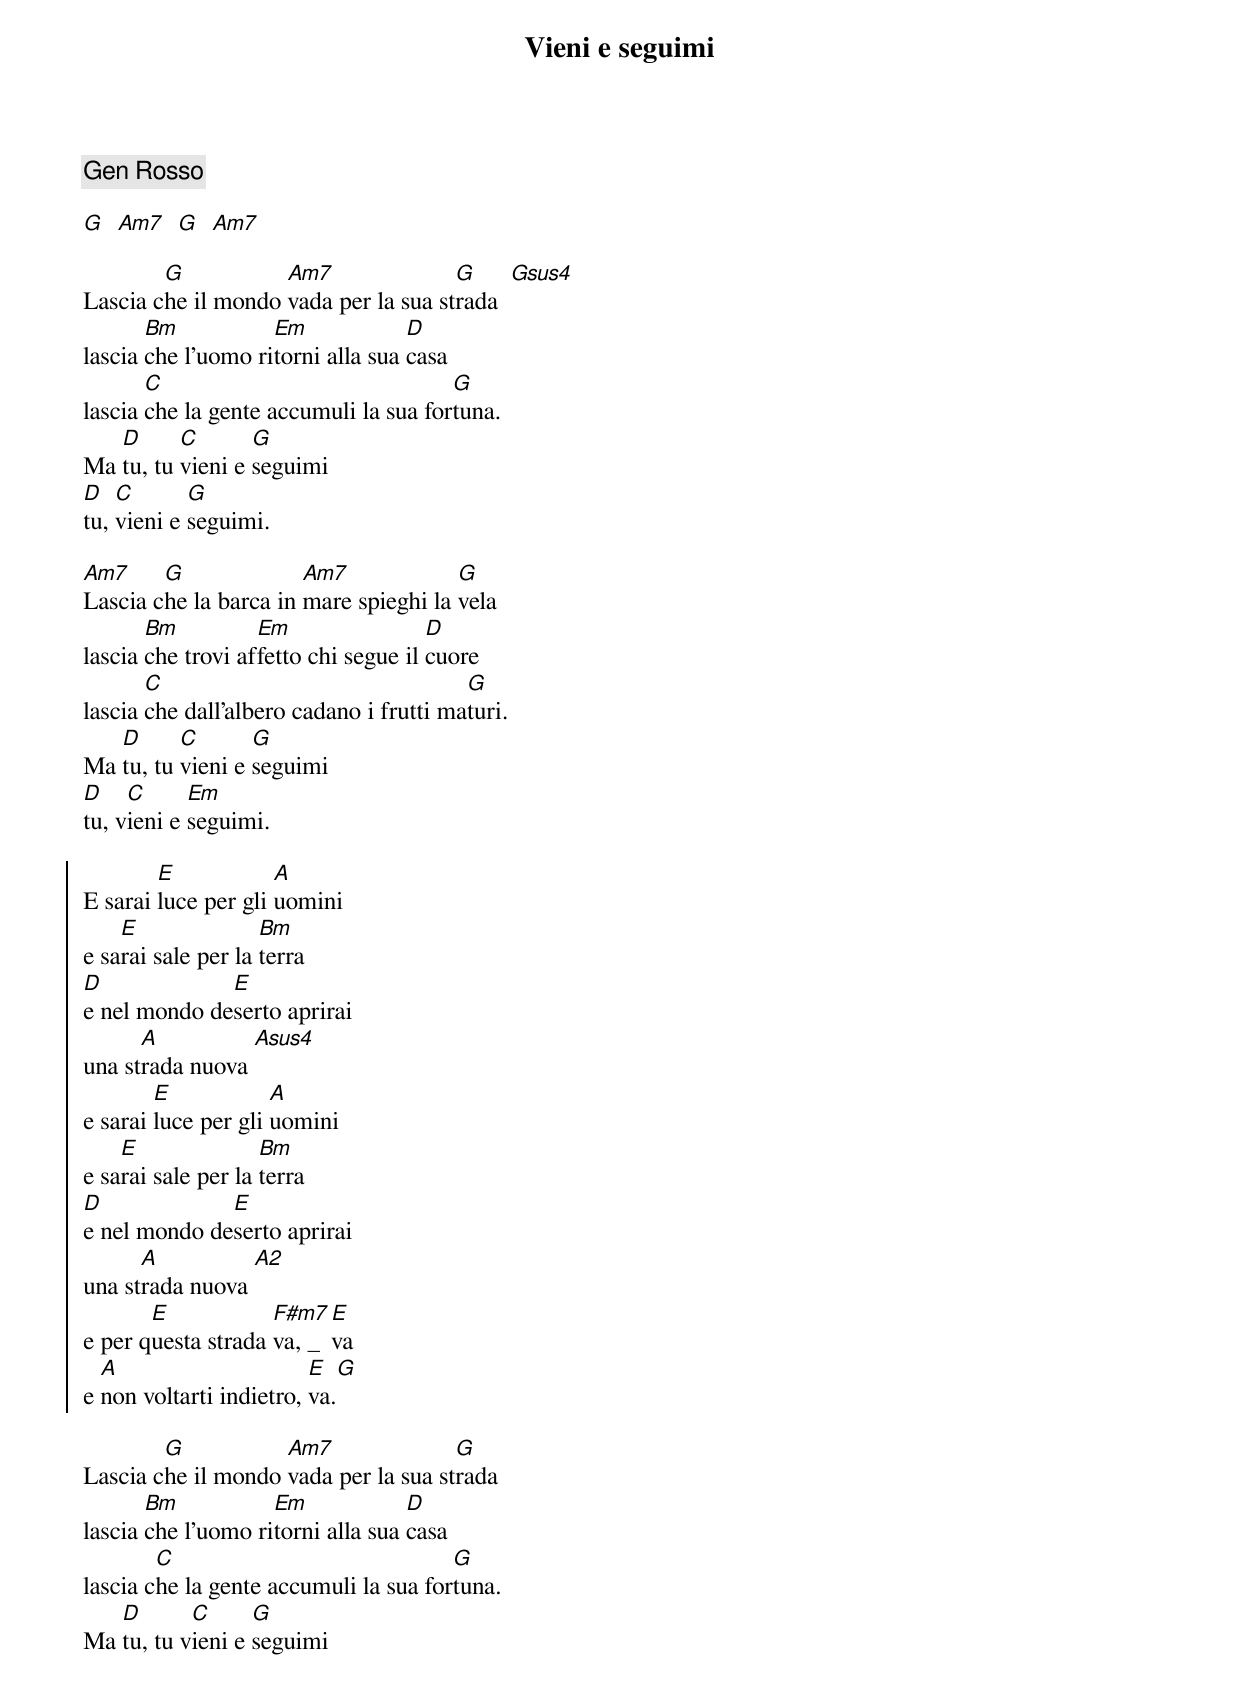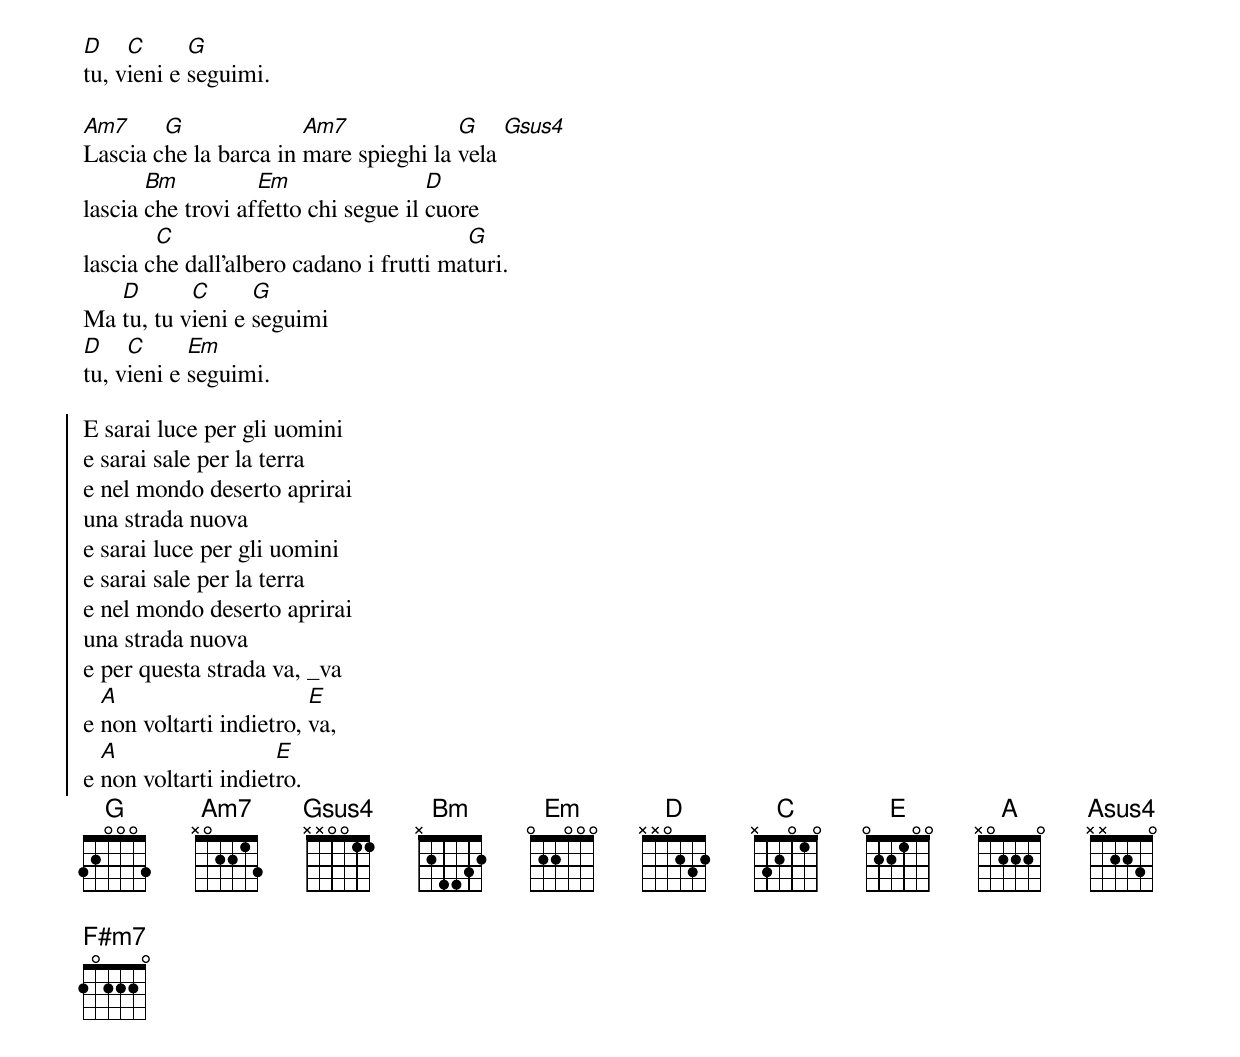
{title:Vieni e seguimi}
{comment:Gen Rosso}

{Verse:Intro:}
[G]  [Am7]  [G]  [Am7]

Lascia c[G]he il mondo [Am7]vada per la sua st[G]rada  [Gsus4]
lascia [Bm]che l'uomo ri[Em]torni alla sua [D]casa
lascia [C]che la gente accumuli la sua for[G]tuna.
Ma [D]tu, tu [C]vieni e [G]seguimi
[D]tu, [C]vieni e [G]seguimi.

[Am7]Lascia c[G]he la barca in [Am7]mare spieghi la [G]vela
lascia [Bm]che trovi af[Em]fetto chi segue il [D]cuore
lascia [C]che dall'albero cadano i frutti ma[G]turi.
Ma [D]tu, tu [C]vieni e [G]seguimi
[D]tu, v[C]ieni e [Em]seguimi.

{soc}
E sarai [E]luce per gli [A]uomini
e sa[E]rai sale per la [Bm]terra
[D]e nel mondo de[E]serto aprirai
una st[A]rada nuova [Asus4]
e sarai [E]luce per gli [A]uomini
e sa[E]rai sale per la [Bm]terra
[D]e nel mondo de[E]serto aprirai
una st[A]rada nuova [A2]
e per q[E]uesta strada [F#m7]va, _[E]va
e [A]non voltarti indietro, [E]va.[G]
{eoc}

Lascia c[G]he il mondo [Am7]vada per la sua st[G]rada
lascia [Bm]che l'uomo ri[Em]torni alla sua [D]casa
lascia c[C]he la gente accumuli la sua for[G]tuna.
Ma [D]tu, tu v[C]ieni e [G]seguimi
[D]tu, v[C]ieni e [G]seguimi.

[Am7]Lascia c[G]he la barca in [Am7]mare spieghi la [G]vela [Gsus4]
lascia [Bm]che trovi af[Em]fetto chi segue il [D]cuore
lascia c[C]he dall'albero cadano i frutti ma[G]turi.
Ma [D]tu, tu v[C]ieni e [G]seguimi
[D]tu, v[C]ieni e [Em]seguimi.

{soc}
E sarai luce per gli uomini
e sarai sale per la terra
e nel mondo deserto aprirai
una strada nuova
e sarai luce per gli uomini
e sarai sale per la terra
e nel mondo deserto aprirai
una strada nuova
e per questa strada va, _va
e [A]non voltarti indietro, [E]va,
e [A]non voltarti indiet[E]ro.
{eoc}
